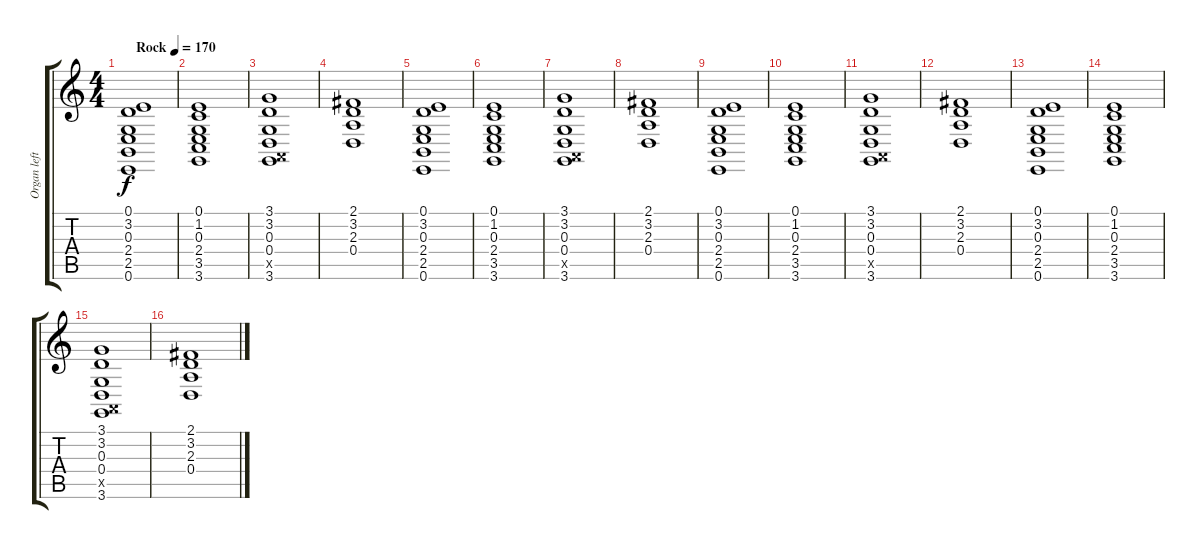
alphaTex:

\track ("Organ left hand" "Organ left") {instrument rockorgan}
\staff {score tabs}
\tuning (E4 B3 G3 D3 A2 E2) {hide}
\ts (4 4)
\tempo (170 "Rock")
\clef g2
\ks c
(0.1 3.2 0.3 2.4 2.5 0.6).1{dy f instrument rockorgan} |
(0.1 1.2 0.3 2.4 3.5 3.6).1 |
(3.1 3.2 0.3 0.4 0.5{x} 3.6).1 |
(2.1 3.2 2.3 0.4).1 |
(0.1 3.2 0.3 2.4 2.5 0.6).1 |
(0.1 1.2 0.3 2.4 3.5 3.6).1 |
(3.1 3.2 0.3 0.4 0.5{x} 3.6).1 |
(2.1 3.2 2.3 0.4).1 |
(0.1 3.2 0.3 2.4 2.5 0.6).1 |
(0.1 1.2 0.3 2.4 3.5 3.6).1 |
(3.1 3.2 0.3 0.4 0.5{x} 3.6).1 |
(2.1 3.2 2.3 0.4).1 |
(0.1 3.2 0.3 2.4 2.5 0.6).1 |
(0.1 1.2 0.3 2.4 3.5 3.6).1 |
(3.1 3.2 0.3 0.4 0.5{x} 3.6).1 |
(2.1 3.2 2.3 0.4).1
